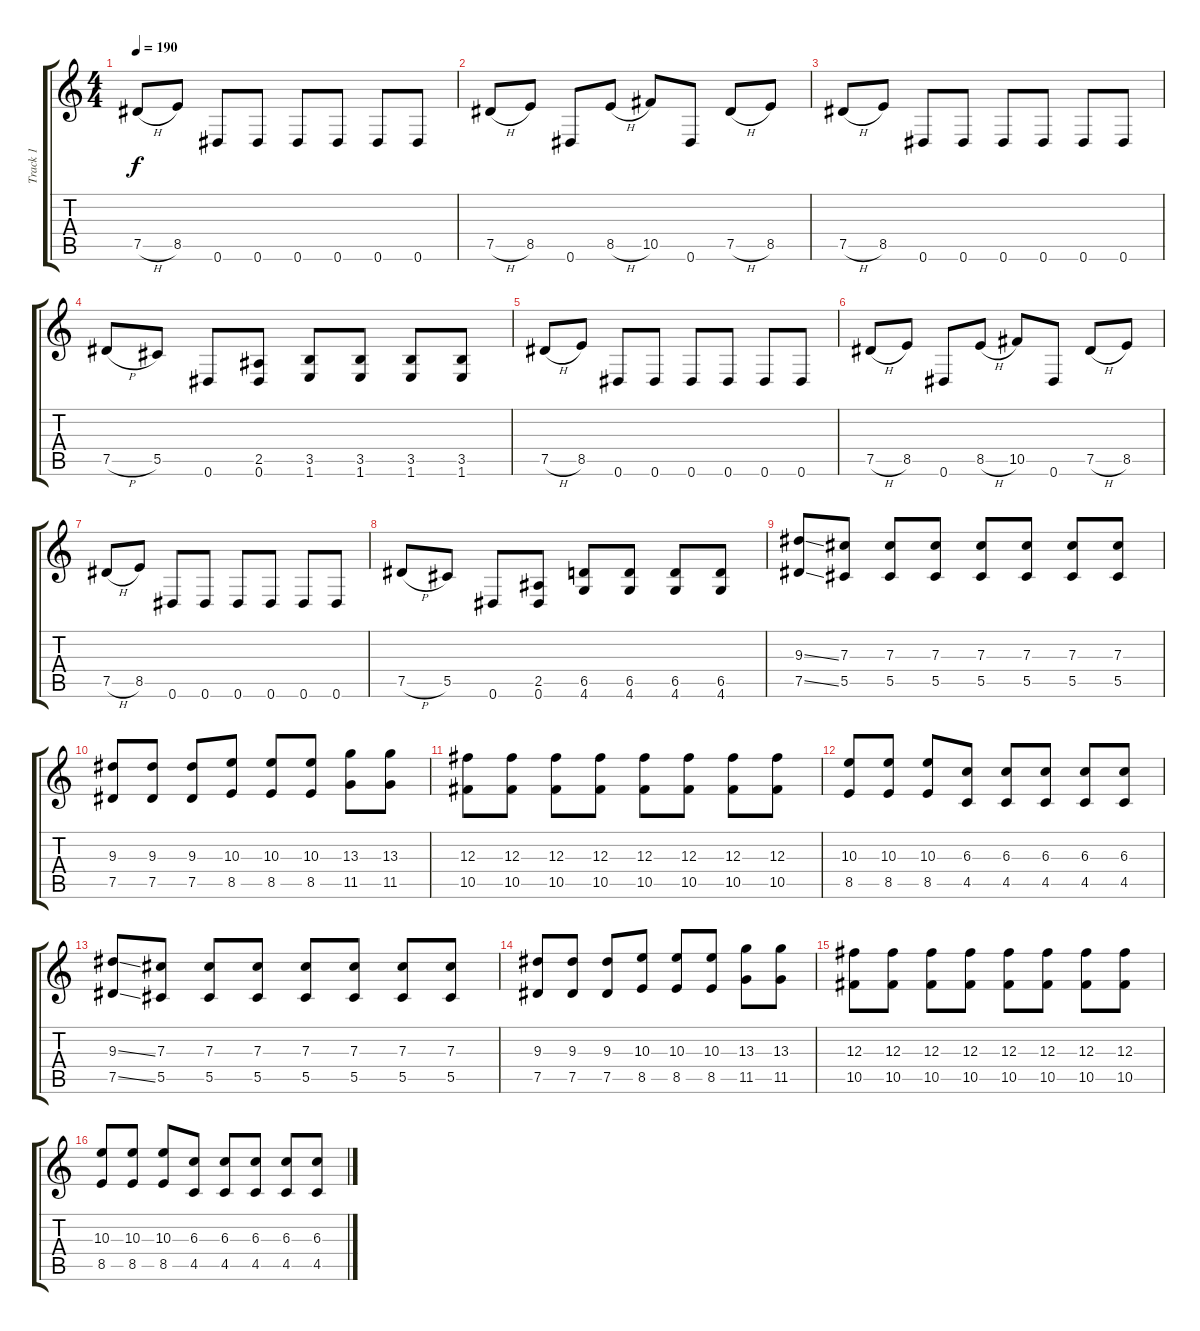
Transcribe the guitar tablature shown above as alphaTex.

\track ("Track 1" "Track 1") {instrument distortionguitar}
\staff {score tabs}
\tuning (Eb4 Bb3 Gb3 Db3 Ab2 Eb2) {hide}
\ts (4 4)
\tempo 190
\clef g2
\ks c
7.5{h}.8{dy f} 8.5.8 0.6.8 0.6.8 0.6.8 0.6.8 0.6.8 0.6.8 |
7.5{h}.8 8.5.8 0.6.8 8.5{h}.8 10.5.8 0.6.8 7.5{h}.8 8.5.8 |
7.5{h}.8 8.5.8 0.6.8 0.6.8 0.6.8 0.6.8 0.6.8 0.6.8 |
7.5{h}.8 5.5.8 0.6.8 (2.5 0.6).8 (3.5 1.6).8 (3.5 1.6).8 (3.5 1.6).8 (3.5 1.6).8 |
7.5{h}.8 8.5.8 0.6.8 0.6.8 0.6.8 0.6.8 0.6.8 0.6.8 |
7.5{h}.8 8.5.8 0.6.8 8.5{h}.8 10.5.8 0.6.8 7.5{h}.8 8.5.8 |
7.5{h}.8 8.5.8 0.6.8 0.6.8 0.6.8 0.6.8 0.6.8 0.6.8 |
7.5{h}.8 5.5.8 0.6.8 (2.5 0.6).8 (6.5 4.6).8 (6.5 4.6).8 (6.5 4.6).8 (6.5 4.6).8 |
(9.3{ss} 7.5{ss}).8 (7.3 5.5).8 (7.3 5.5).8 (7.3 5.5).8 (7.3 5.5).8 (7.3 5.5).8 (7.3 5.5).8 (7.3 5.5).8 |
(9.3 7.5).8 (9.3 7.5).8 (9.3 7.5).8 (10.3 8.5).8 (10.3 8.5).8 (10.3 8.5).8 (13.3 11.5).8 (13.3 11.5).8 |
(12.3 10.5).8 (12.3 10.5).8 (12.3 10.5).8 (12.3 10.5).8 (12.3 10.5).8 (12.3 10.5).8 (12.3 10.5).8 (12.3 10.5).8 |
(10.3 8.5).8 (10.3 8.5).8 (10.3 8.5).8 (6.3 4.5).8 (6.3 4.5).8 (6.3 4.5).8 (6.3 4.5).8 (6.3 4.5).8 |
(9.3{ss} 7.5{ss}).8 (7.3 5.5).8 (7.3 5.5).8 (7.3 5.5).8 (7.3 5.5).8 (7.3 5.5).8 (7.3 5.5).8 (7.3 5.5).8 |
(9.3 7.5).8 (9.3 7.5).8 (9.3 7.5).8 (10.3 8.5).8 (10.3 8.5).8 (10.3 8.5).8 (13.3 11.5).8 (13.3 11.5).8 |
(12.3 10.5).8 (12.3 10.5).8 (12.3 10.5).8 (12.3 10.5).8 (12.3 10.5).8 (12.3 10.5).8 (12.3 10.5).8 (12.3 10.5).8 |
(10.3 8.5).8 (10.3 8.5).8 (10.3 8.5).8 (6.3 4.5).8 (6.3 4.5).8 (6.3 4.5).8 (6.3 4.5).8 (6.3 4.5).8
